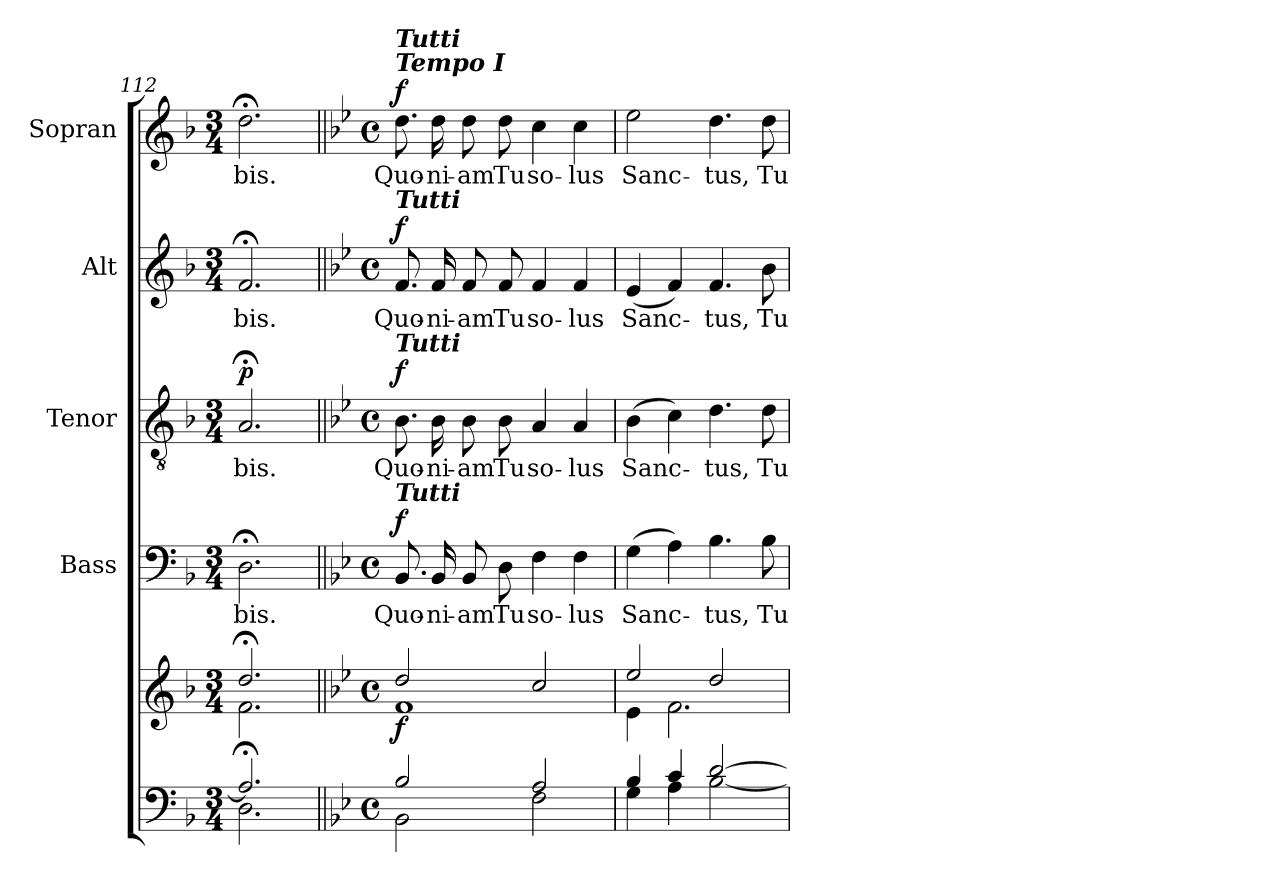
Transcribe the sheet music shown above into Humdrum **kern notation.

**kern	**kern	**dynam	**kern	**text	**dynam	**kern	**text	**dynam	**kern	**text	**dynam	**kern	**text	**dynam
*part5	*part5	*part5	*part4	*part4	*part4	*part3	*part3	*part3	*part2	*part2	*part2	*part1	*part1	*part1
*staff6	*staff5	*staff5/6	*staff4	*staff4	*staff4	*staff3	*staff3	*staff3	*staff2	*staff2	*staff2	*staff1	*staff1	*staff1
*	*	*	*I"Bass	*	*	*I"Tenor	*	*	*I"Alt	*	*	*I"Sopran	*	*
*	*	*	*I'B.	*	*	*I'T.	*	*	*I'A.	*	*	*I'S.	*	*
*clefF4	*clefG2	*	*clefF4	*	*	*clefGv2	*	*	*clefG2	*	*	*clefG2	*	*
*k[b-]	*k[b-]	*	*k[b-]	*	*	*k[b-]	*	*	*k[b-]	*	*	*k[b-]	*	*
*F:	*F:	*	*F:	*	*	*F:	*	*	*F:	*	*	*F:	*	*
*M3/4	*M3/4	*	*M3/4	*	*	*M3/4	*	*	*M3/4	*	*	*M3/4	*	*
=112	=112	=112	=112	=112	=112	=112	=112	=112	=112	=112	=112	=112	=112	=112
*^	*^	*	*	*	*	*	*	*	*	*	*	*	*	*
!	!	!	!	!	!	!LO:LY:b	!	!	!LO:LY:b	!LO:DY:a	!	!LO:LY:b	!	!	!LO:LY:b	!
2.A;/]	2.D\	2.dd;</	2.f\	.	2.D;<\	-bis.	.	2.A;</	-bis.	p	2.f;</	-bis.	.	2.dd;<\	-bis.	.
=113||	=113||	=113||	=113||	=113||	=113||	=113||	=113||	=113||	=113||	=113||	=113||	=113||	=113||	=113||	=113||	=113||
*k[b-e-]	*	*k[b-e-]	*	*	*k[b-e-]	*	*	*k[b-e-]	*	*	*k[b-e-]	*	*	*k[b-e-]	*	*
*B-:	*	*B-:	*	*	*B-:	*	*	*B-:	*	*	*B-:	*	*	*B-:	*	*
*M4/4	*	*M4/4	*	*	*M4/4	*	*	*M4/4	*	*	*M4/4	*	*	*M4/4	*	*
*met(c)	*	*met(c)	*	*	*met(c)	*	*	*met(c)	*	*	*met(c)	*	*	*met(c)	*	*
!	!	!	!	!	!	!	!	!	!	!	!	!	!	!LO:TX:a:Bi:t=Tempo I	!	!
!	!	!	!	!	!	!	!	!	!	!	!	!	!	!LO:TX:a:Bi:t=Tutti	!	!
!	!	!	!	!	!	!	!	!	!	!	!LO:TX:a:Bi:t=Tutti	!	!	!	!	!
!	!	!	!	!	!	!	!	!LO:TX:a:Bi:t=Tutti	!	!	!	!	!	!	!	!
!	!	!	!	!	!LO:TX:a:Bi:t=Tutti	!	!	!	!	!	!	!	!	!	!	!
!	!	!	!	!LO:DY:b	!	!LO:LY:b	!LO:DY:a	!	!LO:LY:b	!LO:DY:a	!	!LO:LY:b	!LO:DY:a	!	!LO:LY:b	!LO:DY:a
2B-/	2BB-\	2dd/	1f	f	8.BB-/	Quo-	f	8.B-\	Quo-	f	8.f/	Quo-	f	8.dd\	Quo-	f
!	!	!	!	!	!	!LO:LY:b	!	!	!LO:LY:b	!	!	!LO:LY:b	!	!	!LO:LY:b	!
.	.	.	.	.	16BB-/	-ni-	.	16B-\	-ni-	.	16f/	-ni-	.	16dd\	-ni-	.
!	!	!	!	!	!	!LO:LY:b	!	!	!LO:LY:b	!	!	!LO:LY:b	!	!	!LO:LY:b	!
.	.	.	.	.	8BB-/	-am	.	8B-\	-am	.	8f/	-am	.	8dd\	-am	.
!	!	!	!	!	!	!LO:LY:b	!	!	!LO:LY:b	!	!	!LO:LY:b	!	!	!LO:LY:b	!
.	.	.	.	.	8D\	Tu	.	8B-\	Tu	.	8f/	Tu	.	8dd\	Tu	.
!	!	!	!	!	!	!LO:LY:b	!	!	!LO:LY:b	!	!	!LO:LY:b	!	!	!LO:LY:b	!
2A/	2F\	2cc/	.	.	4F\	so-	.	4A/	so-	.	4f/	so-	.	4cc\	so-	.
!	!	!	!	!	!	!LO:LY:b	!	!	!LO:LY:b	!	!	!LO:LY:b	!	!	!LO:LY:b	!
.	.	.	.	.	4F\	-lus	.	4A/	-lus	.	4f/	-lus	.	4cc\	-lus	.
=114	=114	=114	=114	=114	=114	=114	=114	=114	=114	=114	=114	=114	=114	=114	=114	=114
!	!	!	!	!	!	!LO:LY:b	!	!	!LO:LY:b	!	!	!LO:LY:b	!	!	!LO:LY:b	!
4B-/	4G\	2ee-/	4e-\	.	(>4G\	Sanc-	.	(>4B-\	Sanc-	.	(<4e-/	Sanc-	.	2ee-\	Sanc-	.
4c/	4A\	.	2.f\	.	4A\)	.	.	4c\)	.	.	4f/)	.	.	.	.	.
!	!	!	!	!	!	!LO:LY:b	!	!	!LO:LY:b	!	!	!LO:LY:b	!	!	!LO:LY:b	!
[>2d/	[<2B-\	2dd/	.	.	4.B-\	-tus,	.	4.d\	-tus,	.	4.f/	-tus,	.	4.dd\	-tus,	.
!	!	!	!	!	!	!LO:LY:b	!	!	!LO:LY:b	!	!	!LO:LY:b	!	!	!LO:LY:b	!
.	.	.	.	.	8B-\	Tu	.	8d\	Tu	.	8b-\	Tu	.	8dd\	Tu	.
*v	*v	*	*	*	*	*	*	*	*	*	*	*	*	*	*	*
*	*v	*v	*	*	*	*	*	*	*	*	*	*	*	*	*
=	=	=	=	=	=	=	=	=	=	=	=	=	=	=
*-	*-	*-	*-	*-	*-	*-	*-	*-	*-	*-	*-	*-	*-	*-
